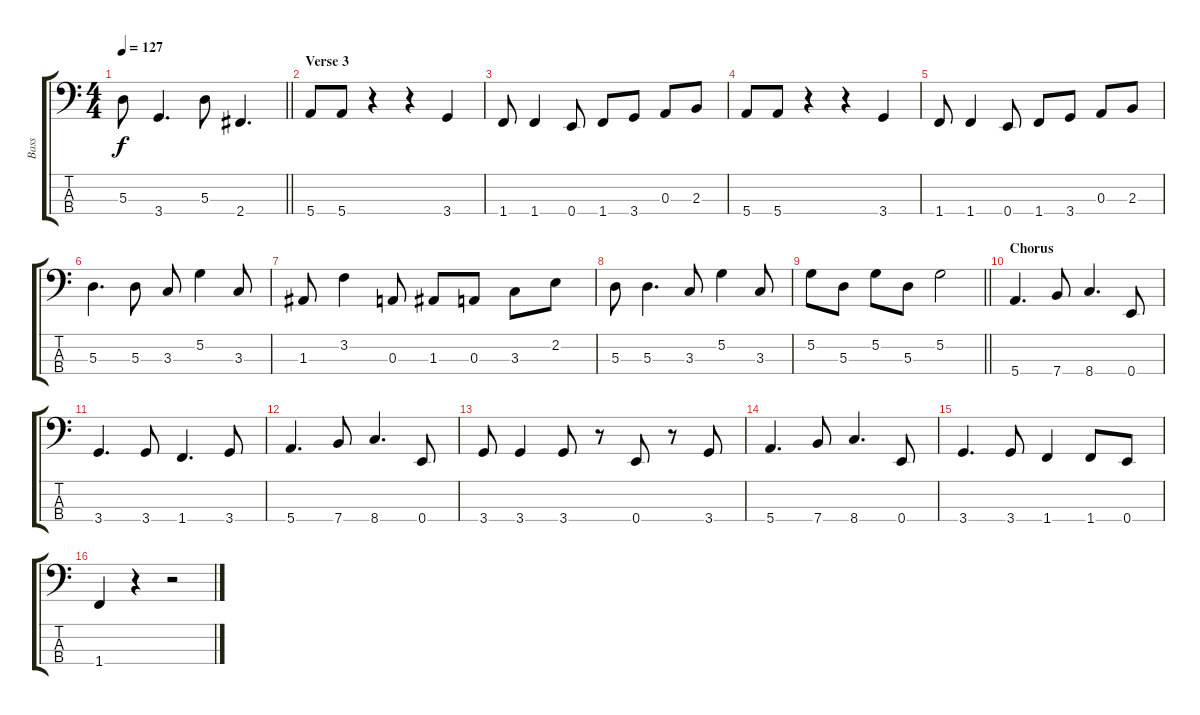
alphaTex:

\track ("Bass" "Bass") {instrument electricbasspick}
\staff {score tabs}
\tuning (G2 D2 A1 E1) {hide}
\ts (4 4)
\tempo 127
\clef f4
\barLineRight lightlight
\ks c
5.3.8{dy f} 3.4.4{d} 5.3.8 2.4.4{d} |
\section ("" "Verse 3")
5.4.8 5.4.8 r.4 r.4 3.4.4 |
1.4.8 1.4.4 0.4.8 1.4.8 3.4.8 0.3.8 2.3.8 |
5.4.8 5.4.8 r.4 r.4 3.4.4 |
1.4.8 1.4.4 0.4.8 1.4.8 3.4.8 0.3.8 2.3.8 |
5.3.4{d} 5.3.8 3.3.8 5.2.4 3.3.8 |
1.3.8 3.2.4 0.3.8 1.3.8 0.3.8 3.3.8 2.2.8 |
5.3.8 5.3.4{d} 3.3.8 5.2.4 3.3.8 |
\barLineRight lightlight
5.2.8 5.3.8 5.2.8 5.3.8 5.2.2 |
\section ("" "Chorus")
5.4.4{d} 7.4.8 8.4.4{d} 0.4.8 |
3.4.4{d} 3.4.8 1.4.4{d} 3.4.8 |
5.4.4{d} 7.4.8 8.4.4{d} 0.4.8 |
3.4.8 3.4.4 3.4.8 r.8 0.4.8 r.8 3.4.8 |
5.4.4{d} 7.4.8 8.4.4{d} 0.4.8 |
3.4.4{d} 3.4.8 1.4.4 1.4.8 0.4.8 |
1.4.4 r.4 r.2
